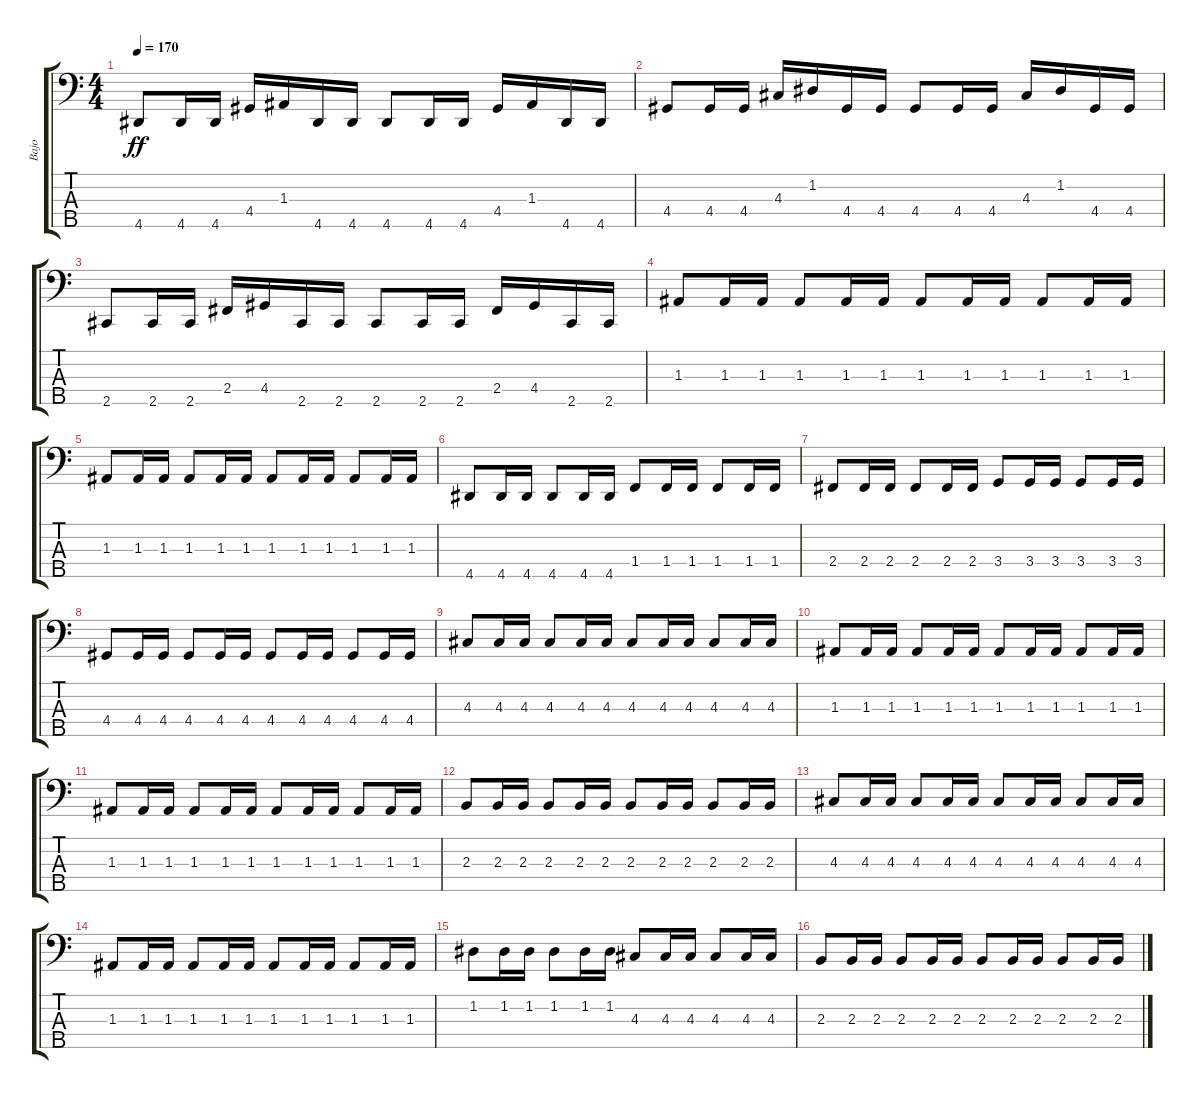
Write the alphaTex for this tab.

\track ("Bajo" "Bajo") {instrument electricbasspick}
\staff {score tabs}
\tuning (G2 D2 A1 E1 B0) {hide}
\ts (4 4)
\tempo 170
\clef f4
\ks c
4.5.8{dy ff} 4.5.16 4.5.16 4.4.16 1.3.16 4.5.16 4.5.16 4.5.8 4.5.16 4.5.16 4.4.16 1.3.16 4.5.16 4.5.16 |
4.4.8 4.4.16 4.4.16 4.3.16 1.2.16 4.4.16 4.4.16 4.4.8 4.4.16 4.4.16 4.3.16 1.2.16 4.4.16 4.4.16 |
2.5.8 2.5.16 2.5.16 2.4.16 4.4.16 2.5.16 2.5.16 2.5.8 2.5.16 2.5.16 2.4.16 4.4.16 2.5.16 2.5.16 |
1.3.8 1.3.16 1.3.16 1.3.8 1.3.16 1.3.16 1.3.8 1.3.16 1.3.16 1.3.8 1.3.16 1.3.16 |
1.3.8 1.3.16 1.3.16 1.3.8 1.3.16 1.3.16 1.3.8 1.3.16 1.3.16 1.3.8 1.3.16 1.3.16 |
4.5.8 4.5.16 4.5.16 4.5.8 4.5.16 4.5.16 1.4.8 1.4.16 1.4.16 1.4.8 1.4.16 1.4.16 |
2.4.8 2.4.16 2.4.16 2.4.8 2.4.16 2.4.16 3.4.8 3.4.16 3.4.16 3.4.8 3.4.16 3.4.16 |
4.4.8 4.4.16 4.4.16 4.4.8 4.4.16 4.4.16 4.4.8 4.4.16 4.4.16 4.4.8 4.4.16 4.4.16 |
4.3.8 4.3.16 4.3.16 4.3.8 4.3.16 4.3.16 4.3.8 4.3.16 4.3.16 4.3.8 4.3.16 4.3.16 |
1.3.8 1.3.16 1.3.16 1.3.8 1.3.16 1.3.16 1.3.8 1.3.16 1.3.16 1.3.8 1.3.16 1.3.16 |
1.3.8 1.3.16 1.3.16 1.3.8 1.3.16 1.3.16 1.3.8 1.3.16 1.3.16 1.3.8 1.3.16 1.3.16 |
2.3.8 2.3.16 2.3.16 2.3.8 2.3.16 2.3.16 2.3.8 2.3.16 2.3.16 2.3.8 2.3.16 2.3.16 |
4.3.8 4.3.16 4.3.16 4.3.8 4.3.16 4.3.16 4.3.8 4.3.16 4.3.16 4.3.8 4.3.16 4.3.16 |
1.3.8 1.3.16 1.3.16 1.3.8 1.3.16 1.3.16 1.3.8 1.3.16 1.3.16 1.3.8 1.3.16 1.3.16 |
1.2.8 1.2.16 1.2.16 1.2.8 1.2.16 1.2.16 4.3.8 4.3.16 4.3.16 4.3.8 4.3.16 4.3.16 |
2.3.8 2.3.16 2.3.16 2.3.8 2.3.16 2.3.16 2.3.8 2.3.16 2.3.16 2.3.8 2.3.16 2.3.16
